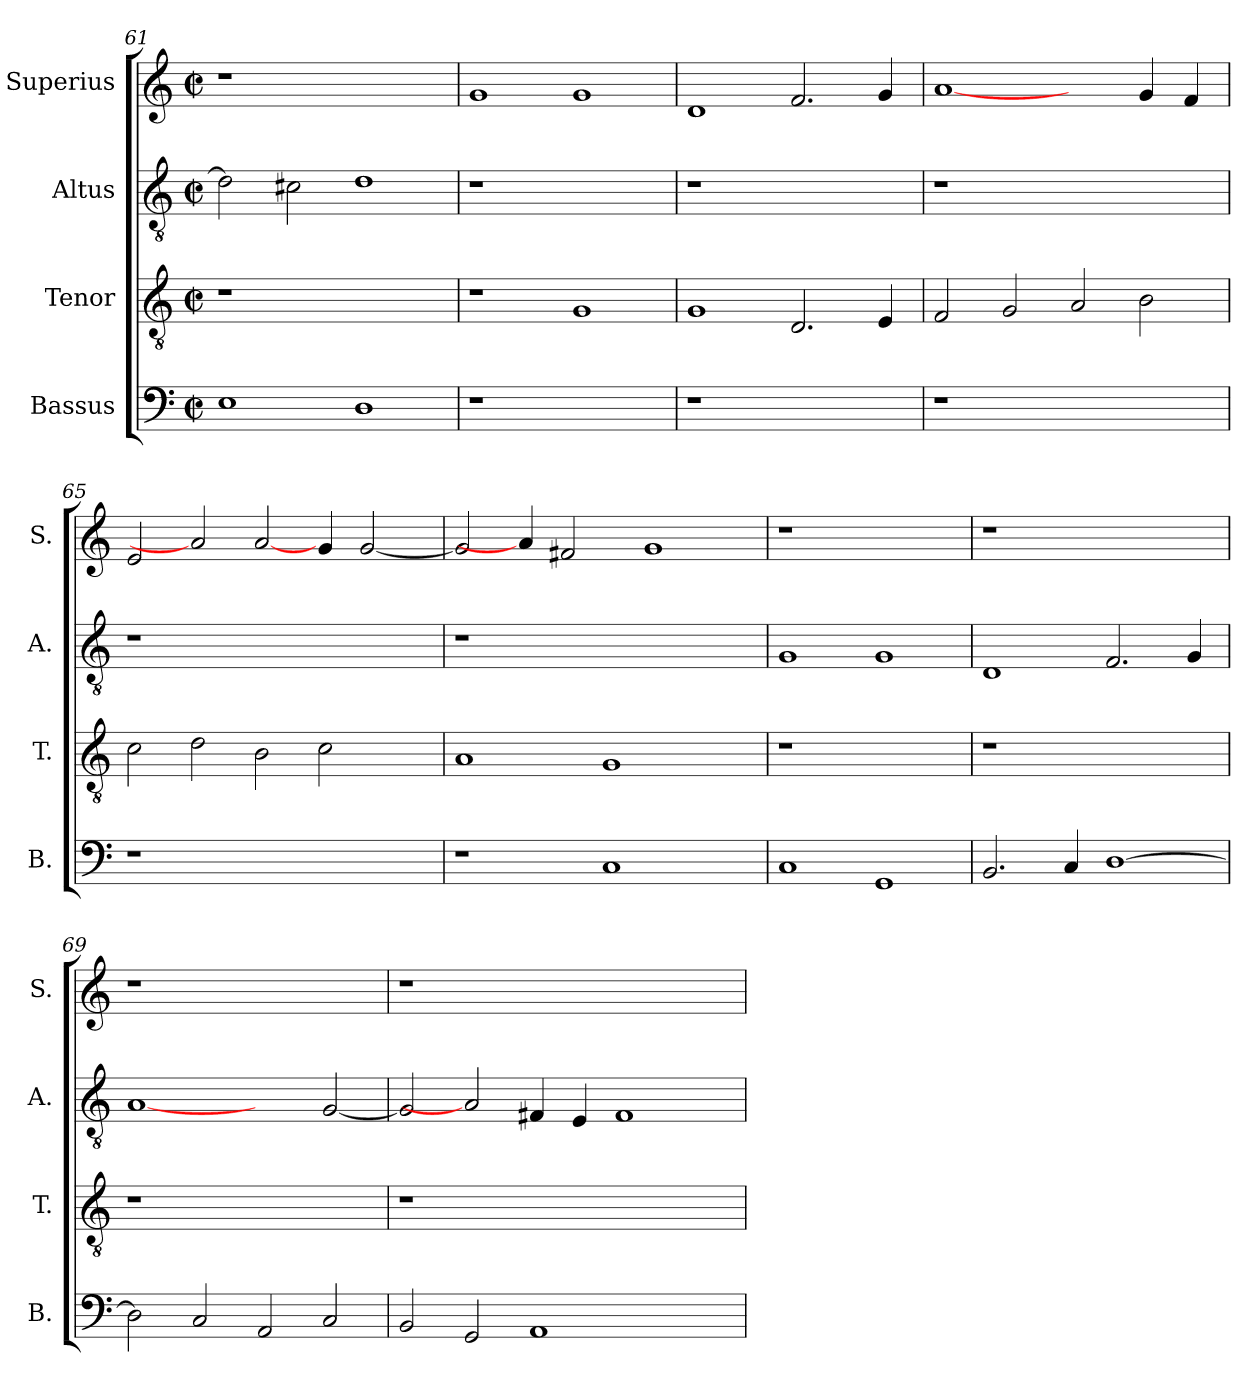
**kern	**kern	**kern	**kern
*part4	*part3	*part2	*part1
*staff4	*staff3	*staff2	*staff1
*I"Bassus	*I"Tenor	*I"Altus	*I"Superius
*I'B.	*I'T.	*I'A.	*I'S.
*clefF4	*clefGv2	*clefGv2	*clefG2
*	*ITrd7c12	*ITrd7c12	*
*k[]	*k[]	*k[]	*k[]
*C:	*C:	*C:	*C:
*M2/2	*M2/2	*M2/2	*M2/2
*met(c|)	*met(c|)	*met(c|)	*met(c|)
=61	=61	=61	=61
!	!LO:N:vis=1	!	!LO:N:vis=1
1Ei	1r	2Di\]	1r
.	.	2C#Xi\	.
1Di	1ryy	1Di	1ryy
=62	=62	=62	=62
!LO:N:vis=1	!	!LO:N:vis=1	!
1r	1r	1r	1gi
1ryy	1GGi	1ryy	1gi
!!LO:LB:g=z
=63	=63	=63	=63
!LO:N:vis=1	!	!LO:N:vis=1	!
1r	1GGi	1r	1di
1ryy	2.DDi/	1ryy	2.fi/
.	4EEi/	.	4gi/
=64	=64	=64	=64
!LO:N:vis=1	!	!LO:N:vis=1	!
1r	2FFi/	1r	[1ai
.	2GGi/	.	.
1ryy	2AAi/	1ryy	2ryy
.	2BBi\	.	4gi/
.	.	.	4fi/
=65	=65	=65	=65
!LO:N:vis=1	!	!LO:N:vis=1	!
1r	2Ci\	1r	2ei/
.	2Di\	.	2ai]
1ryy	2BBi\	1ryy	[2ai/
.	2Ci\	.	4gi/
.	.	.	[<2gi/
4ryy	4ryy	4ryy	.
=66	=66	=66	=66
!	!	!LO:N:vis=1	!
1r	1AAi	1r	2gi/]
.	.	.	4ai/]
.	.	.	2f#Xi/
1Ci	1GGi	1ryy	.
.	.	.	1gi
4ryy	4ryy	4ryy	.
=67	=67	=67	=67
!	!LO:N:vis=1	!	!LO:N:vis=1
1Ci	1r	1GGi	1r
1GGi	1ryy	1GGi	1ryy
!!LO:PB:g=z
=68	=68	=68	=68
!	!LO:N:vis=1	!	!LO:N:vis=1
2.BBi/	1r	1DDi	1r
4Ci/	.	.	.
[>1Di	1ryy	2.FFi/	1ryy
.	.	4GGi/	.
=69	=69	=69	=69
!	!LO:N:vis=1	!	!LO:N:vis=1
2Di\]	1r	[1AAi	1r
2Ci/	.	.	.
2AAi/	1ryy	2ryy	1ryy
2Ci/	.	[<2GGi/	.
=70	=70	=70	=70
!	!LO:N:vis=1	!	!LO:N:vis=1
2BBi/	1r	2GGi/]	1r
2GGi/	.	2AAi]	.
1AAi	1.ryy	4FF#Xi/	1.ryy
.	.	4EEi/	.
.	.	1FF#i	.
2ryy	.	.	.
=	=	=	=
*-	*-	*-	*-
